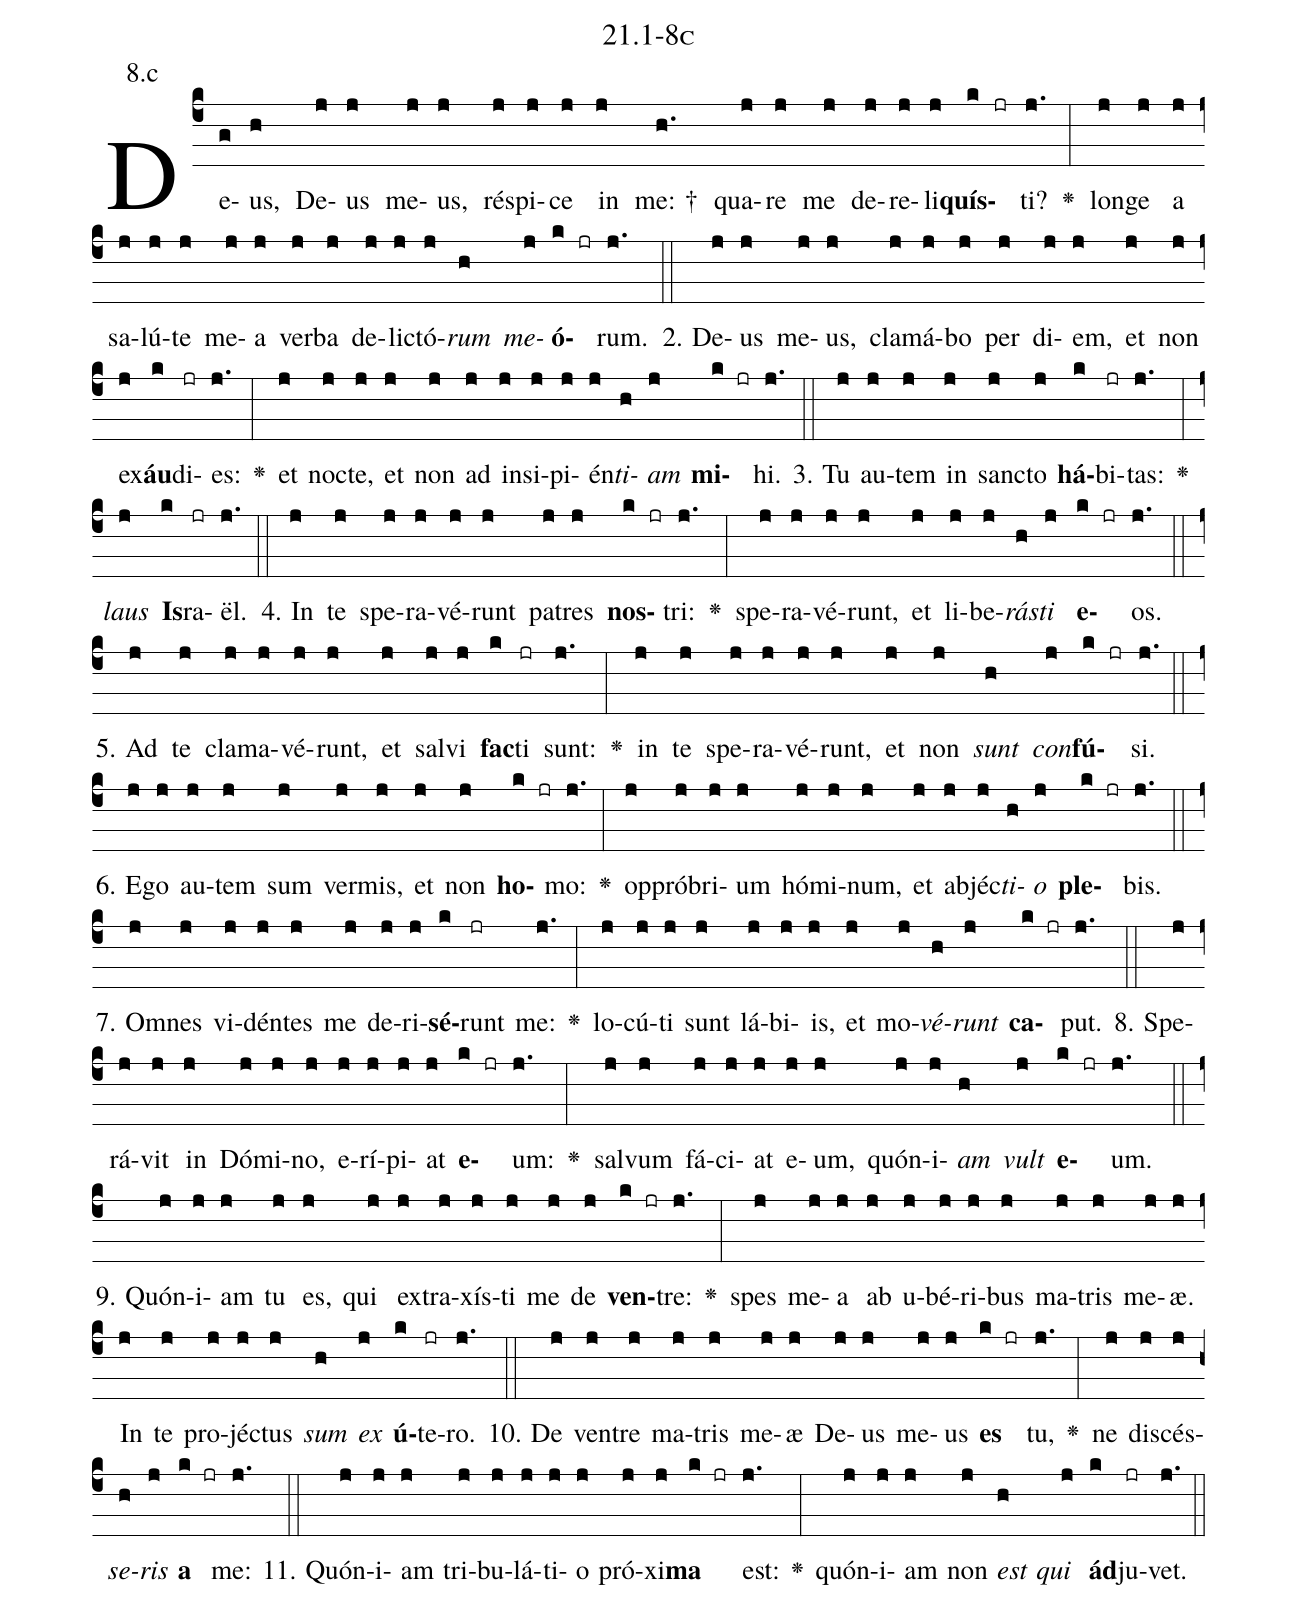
name: 21.1-8c;
annotation: 8.c;
%%
(c4)De(g)us,(h) De(j)us(j) me(j)us,(j) ré(j)spi(j)ce(j) in(j) me: †(h.) qua(j)re(j) me(j) de(j)re(j)li(j)<b>quís</b>(k jr)ti?(j.) <v>\greheightstar</v>(:) lon(j)ge(j) a(j) sa(j)lú(j)te(j) me(j)a(j) ver(j)ba(j) de(j)lic(j)tó(j)<i>rum</i>(h) <i>me</i>(j)<b>ó</b>(k jr)rum.(j.) (::)
2. De(j)us(j) me(j)us,(j) cla(j)má(j)bo(j) per(j) di(j)em,(j) et(j) non(j) ex(j)<b>áu</b>(k)di(jr)es:(j.) <v>\greheightstar</v>(:) et(j) noc(j)te,(j) et(j) non(j) ad(j) in(j)si(j)pi(j)én(j)<i>ti</i>(h)<i>am</i>(j) <b>mi</b>(k jr)hi.(j.) (::)
3. Tu(j) au(j)tem(j) in(j) sanc(j)to(j) <b>há</b>(k)bi(jr)tas:(j.) <v>\greheightstar</v>(:) <i>laus</i>(j) <b>Is</b>(k)ra(jr)ël.(j.) (::)
4. In(j) te(j) spe(j)ra(j)vé(j)runt(j) pa(j)tres(j) <b>nos</b>(k jr)tri:(j.) <v>\greheightstar</v>(:) spe(j)ra(j)vé(j)runt,(j) et(j) li(j)be(j)<i>rás</i>(h)<i>ti</i>(j) <b>e</b>(k jr)os.(j.) (::)
5. Ad(j) te(j) cla(j)ma(j)vé(j)runt,(j) et(j) sal(j)vi(j) <b>fac</b>(k)ti(jr) sunt:(j.) <v>\greheightstar</v>(:) in(j) te(j) spe(j)ra(j)vé(j)runt,(j) et(j) non(j) <i>sunt</i>(h) <i>con</i>(j)<b>fú</b>(k jr)si.(j.) (::)
6. E(j)go(j) au(j)tem(j) sum(j) ver(j)mis,(j) et(j) non(j) <b>ho</b>(k jr)mo:(j.) <v>\greheightstar</v>(:) op(j)pró(j)bri(j)um(j) hó(j)mi(j)num,(j) et(j) ab(j)jéc(j)<i>ti</i>(h)<i>o</i>(j) <b>ple</b>(k jr)bis.(j.) (::)
7. Om(j)nes(j) vi(j)dén(j)tes(j) me(j) de(j)ri(j)<b>sé</b>(k)runt(jr) me:(j.) <v>\greheightstar</v>(:) lo(j)cú(j)ti(j) sunt(j) lá(j)bi(j)is,(j) et(j) mo(j)<i>vé</i>(h)<i>runt</i>(j) <b>ca</b>(k jr)put.(j.) (::)
8. Spe(j)rá(j)vit(j) in(j) Dó(j)mi(j)no,(j) e(j)rí(j)pi(j)at(j) <b>e</b>(k jr)um:(j.) <v>\greheightstar</v>(:) sal(j)vum(j) fá(j)ci(j)at(j) e(j)um,(j) quón(j)i(j)<i>am</i>(h) <i>vult</i>(j) <b>e</b>(k jr)um.(j.) (::)
9. Quón(j)i(j)am(j) tu(j) es,(j) qui(j) ex(j)tra(j)xís(j)ti(j) me(j) de(j) <b>ven</b>(k jr)tre:(j.) <v>\greheightstar</v>(:) spes(j) me(j)a(j) ab(j) u(j)bé(j)ri(j)bus(j) ma(j)tris(j) me(j)æ.(j) In(j) te(j) pro(j)jéc(j)tus(j) <i>sum</i>(h) <i>ex</i>(j) <b>ú</b>(k)te(jr)ro.(j.) (::)
10. De(j) ven(j)tre(j) ma(j)tris(j) me(j)æ(j) De(j)us(j) me(j)us(j) <b>es</b>(k jr) tu,(j.) <v>\greheightstar</v>(:) ne(j) di(j)scés(j)<i>se</i>(h)<i>ris</i>(j) <b>a</b>(k jr) me:(j.) (::)
11. Quón(j)i(j)am(j) tri(j)bu(j)lá(j)ti(j)o(j) pró(j)xi(j)<b>ma</b>(k jr) est:(j.) <v>\greheightstar</v>(:) quón(j)i(j)am(j) non(j) <i>est</i>(h) <i>qui</i>(j) <b>ád</b>(k)ju(jr)vet.(j.) (::)
